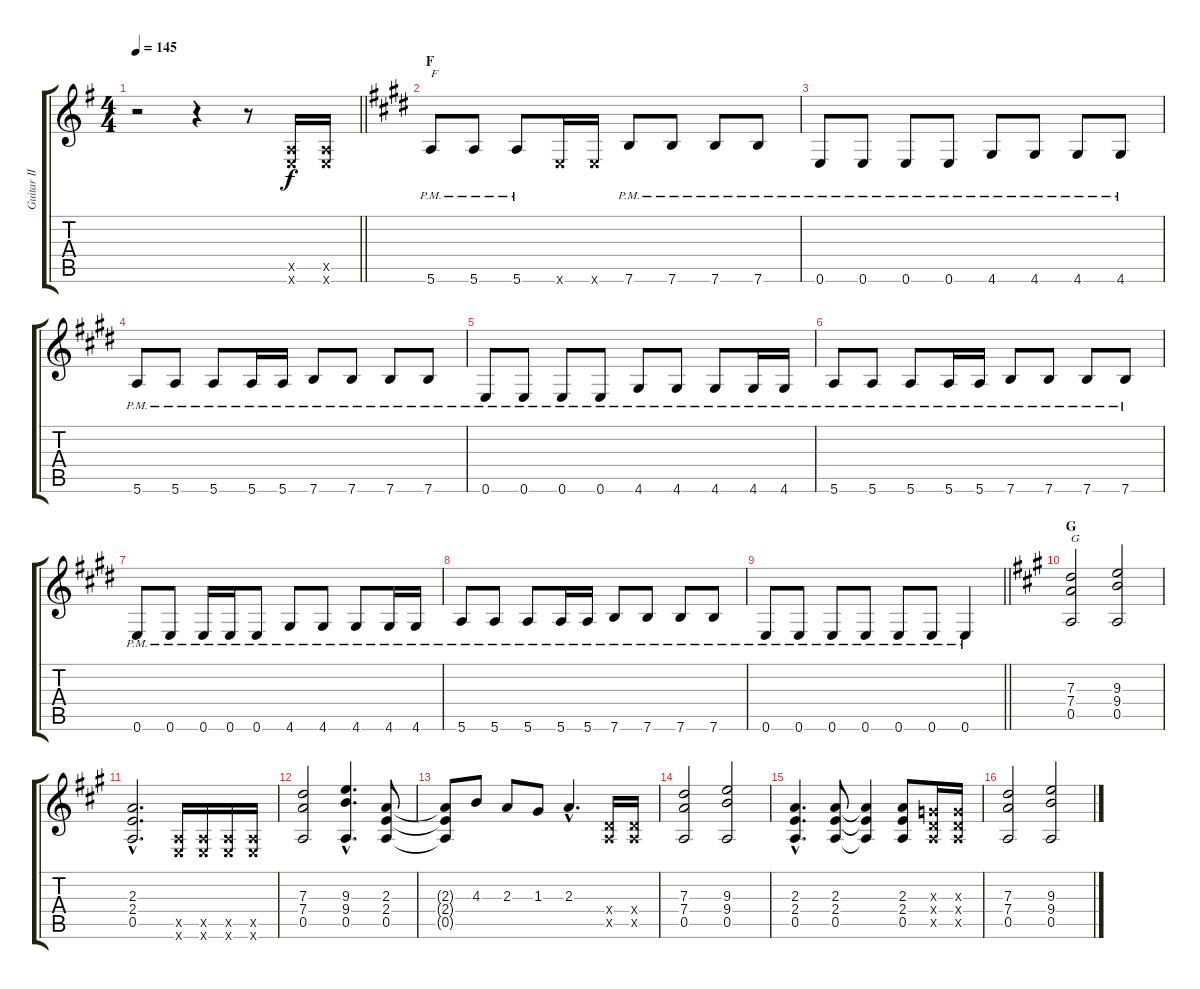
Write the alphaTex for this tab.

\track ("Guitar II" "Guitar II") {instrument overdrivenguitar}
\staff {score tabs}
\tuning (E4 B3 G3 D3 A2 E2) {hide}
\ts (4 4)
\tempo 145
\clef g2
\barLineRight lightlight
\ks g
r.2{dy f} r.4 r.8 (0.5{x} 0.6{x}).16 (0.5{x} 0.6{x}).16 |
\section ("" "F")
\ks e
5.6{pm}.8{txt "F"} 5.6{pm}.8 5.6{pm}.8 0.6{x}.16 0.6{x}.16 7.6{pm}.8 7.6{pm}.8 7.6{pm}.8 7.6{pm}.8 |
0.6{pm}.8 0.6{pm}.8 0.6{pm}.8 0.6{pm}.8 4.6{pm}.8 4.6{pm}.8 4.6{pm}.8 4.6{pm}.8 |
5.6{pm}.8 5.6{pm}.8 5.6{pm}.8 5.6{pm}.16 5.6{pm}.16 7.6{pm}.8 7.6{pm}.8 7.6{pm}.8 7.6{pm}.8 |
0.6{pm}.8 0.6{pm}.8 0.6{pm}.8 0.6{pm}.8 4.6{pm}.8 4.6{pm}.8 4.6{pm}.8 4.6{pm}.16 4.6{pm}.16 |
5.6{pm}.8 5.6{pm}.8 5.6{pm}.8 5.6{pm}.16 5.6{pm}.16 7.6{pm}.8 7.6{pm}.8 7.6{pm}.8 7.6{pm}.8 |
0.6{pm}.8 0.6{pm}.8 0.6{pm}.16 0.6{pm}.16 0.6{pm}.8 4.6{pm}.8 4.6{pm}.8 4.6{pm}.8 4.6{pm}.16 4.6{pm}.16 |
5.6{pm}.8 5.6{pm}.8 5.6{pm}.8 5.6{pm}.16 5.6{pm}.16 7.6{pm}.8 7.6{pm}.8 7.6{pm}.8 7.6{pm}.8 |
\barLineRight lightlight
0.6{pm}.8 0.6{pm}.8 0.6{pm}.8 0.6{pm}.8 0.6{pm}.8 0.6{pm}.8 0.6{pm}.4 |
\section ("" "G")
\ks a
(7.3 7.4 0.5).2{txt "G"} (9.3 9.4 0.5).2 |
(2.3{hac} 2.4{hac} 0.5{hac}).2{d} (0.5{x} 0.6{x}).16 (0.5{x} 0.6{x}).16 (0.5{x} 0.6{x}).16 (0.5{x} 0.6{x}).16 |
(7.3 7.4 0.5).2 (9.3{hac} 9.4{hac} 0.5{hac}).4{d} (2.3 2.4 0.5).8 |
(2.3{t} 2.4{t} 0.5{t}).8 4.3.8 2.3.8 1.3.8 2.3{hac}.4{d} (0.4{x} 0.5{x}).16 (0.4{x} 0.5{x}).16 |
(7.3 7.4 0.5).2 (9.3 9.4 0.5).2 |
(2.3{hac} 2.4{hac} 0.5{hac}).4{d} (2.3 2.4 0.5).8 (2.3{t} 2.4{t} 0.5{t}).4 (2.3 2.4 0.5).8 (0.3{x} 0.4{x} 0.5{x}).16 (0.3{x} 0.4{x} 0.5{x}).16 |
(7.3 7.4 0.5).2 (9.3 9.4 0.5).2
